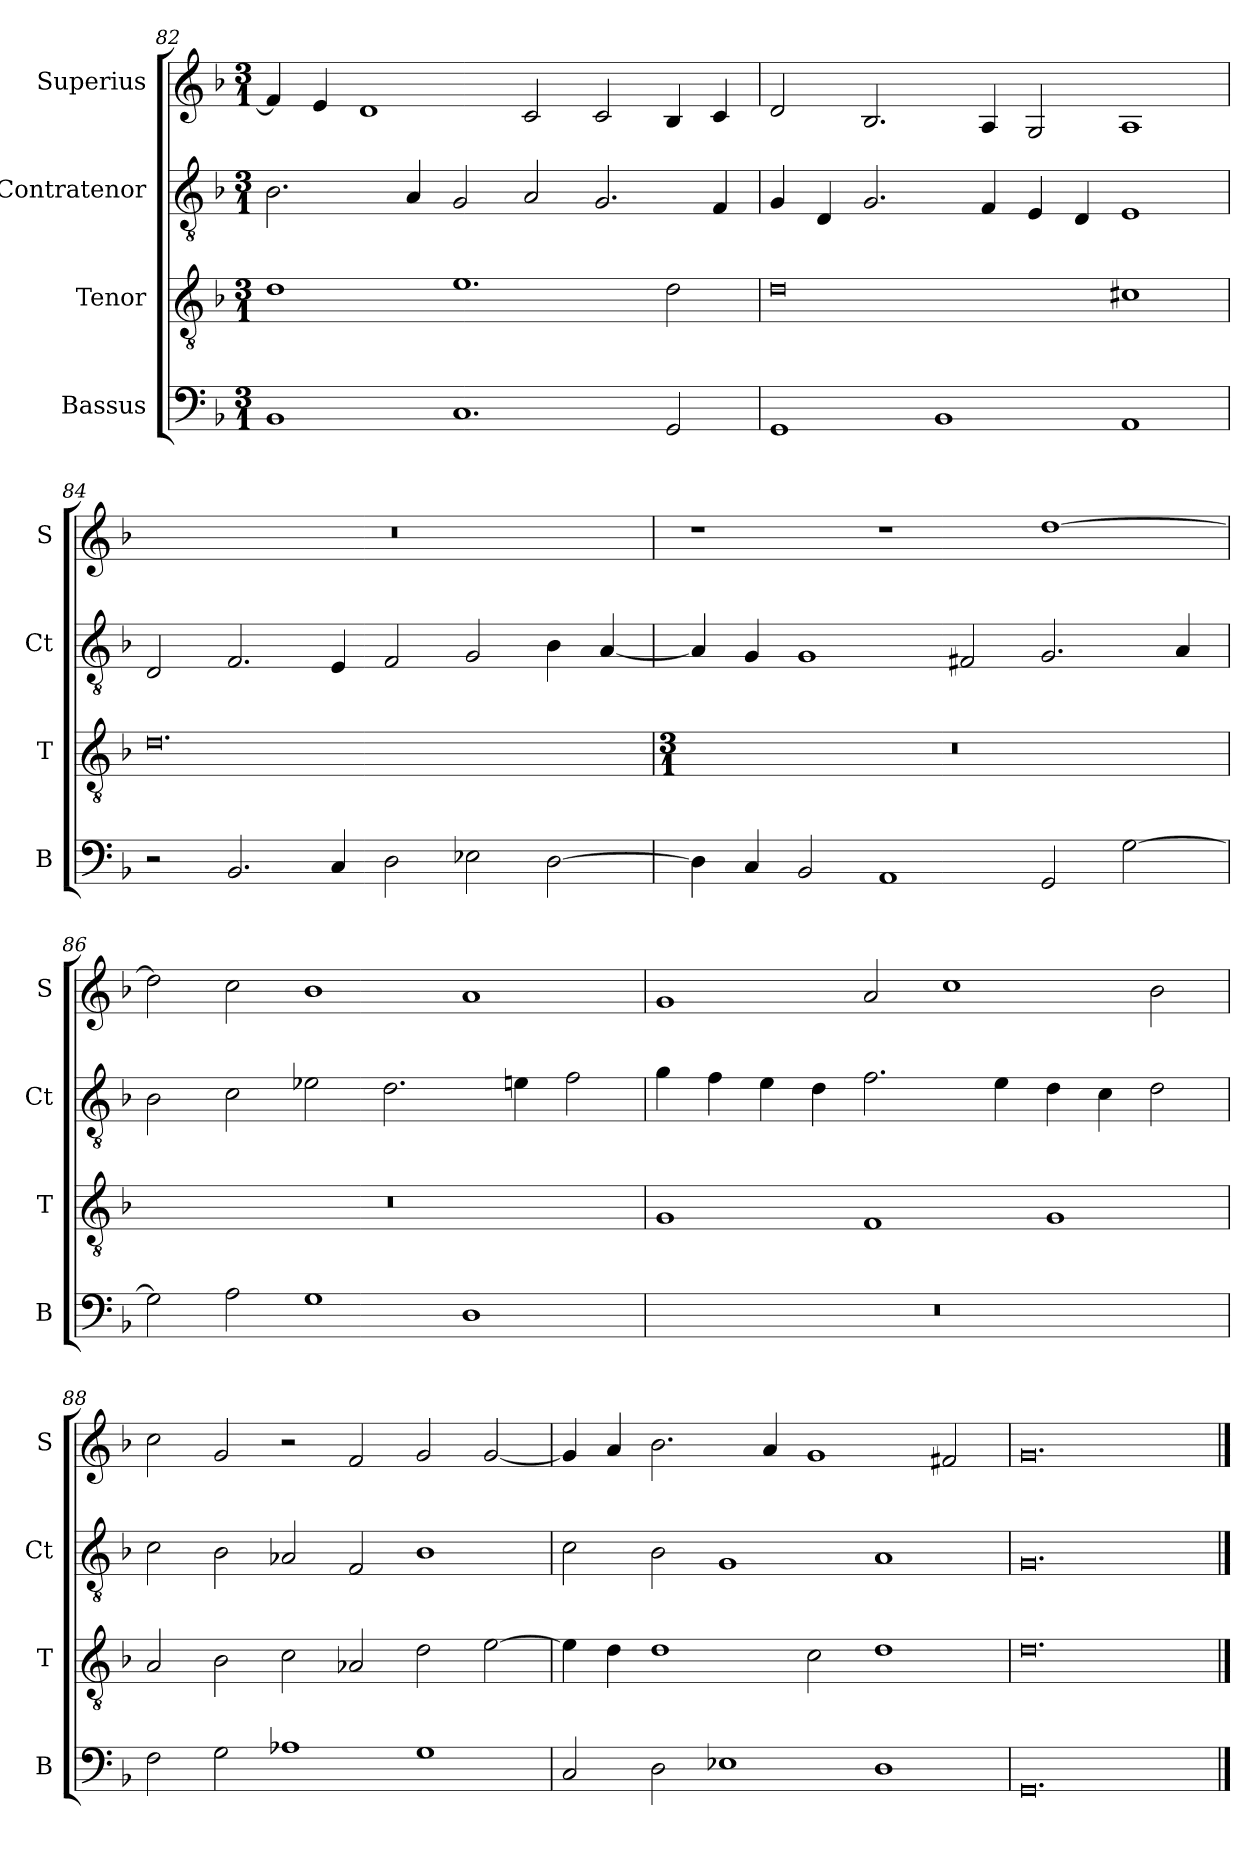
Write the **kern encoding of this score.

**kern	**kern	**kern	**kern
*part4	*part3	*part2	*part1
*staff4	*staff3	*staff2	*staff1
*I"Bassus	*I"Tenor	*I"Contratenor	*I"Superius
*I'B	*I'T	*I'Ct	*I'S
*clefF4	*clefGv2	*clefGv2	*clefG2
*k[b-]	*k[b-]	*k[b-]	*k[b-]
*M3/1	*M3/1	*M3/1	*M3/1
=82	=82	=82	=82
1BB-	1d	2.B-\	4f/]
.	.	.	4e/
.	.	.	1d
.	.	4A/	.
1.C	1.e	2G/	.
.	.	2A/	2c/
.	.	2.G/	2c/
2GG/	2d\	.	4B-/
.	.	4F/	4c/
=83	=83	=83	=83
1GG	0d	4G/	2d/
.	.	4D/	.
.	.	2.G/	2.B-/
1BB-	.	.	.
.	.	4F/	4A/
.	.	4E/	2G/
.	.	4D/	.
1AA	1c#X	1E	1A
=84	=84	=84	=84
2r	0.d	2D/	0.r
2.BB-/	.	2.F/	.
4C/	.	4E/	.
2D\	.	2F/	.
2E-X\	.	2G/	.
[2D\	.	4B-\	.
.	.	[4A/	.
=85	=85	=85	=85
*	*M3/1	*	*
4D\]	0.r	4A/]	1r
4C/	.	4G/	.
2BB-/	.	1G	.
1AA	.	.	1r
.	.	2F#X/	.
2GG/	.	2.G/	[1dd
[2G\	.	.	.
.	.	4A/	.
=86	=86	=86	=86
2G\]	0.r	2B-\	2dd\]
2A\	.	2c\	2cc\
1G	.	2e-X\	1b-
.	.	2.d\	.
1D	.	.	1a
.	.	4en\	.
.	.	2f\	.
=87	=87	=87	=87
0.r	1G	4g\	1g
.	.	4f\	.
.	.	4e\	.
.	.	4d\	.
.	1F	2.f\	2a/
.	.	.	1cc
.	.	4e\	.
.	1G	4d\	.
.	.	4c\	.
.	.	2d\	2b-\
=88	=88	=88	=88
2F\	2A/	2c\	2cc\
2G\	2B-\	2B-\	2g/
1A-X	2c\	2A-X/	2r
.	2A-X/	2F/	2f/
1G	2d\	1B-	2g/
.	[2e\	.	[2g/
=89	=89	=89	=89
2C/	4e\]	2c\	4g/]
.	4d\	.	4a/
2D\	1d	2B-\	2.b-\
1E-X	.	1G	.
.	.	.	4a/
.	2c\	.	1g
1D	1d	1A	.
.	.	.	2f#X/
=90	=90	=90	=90
0.GG	0.d	0.G	0.g
==	==	==	==
*-	*-	*-	*-
